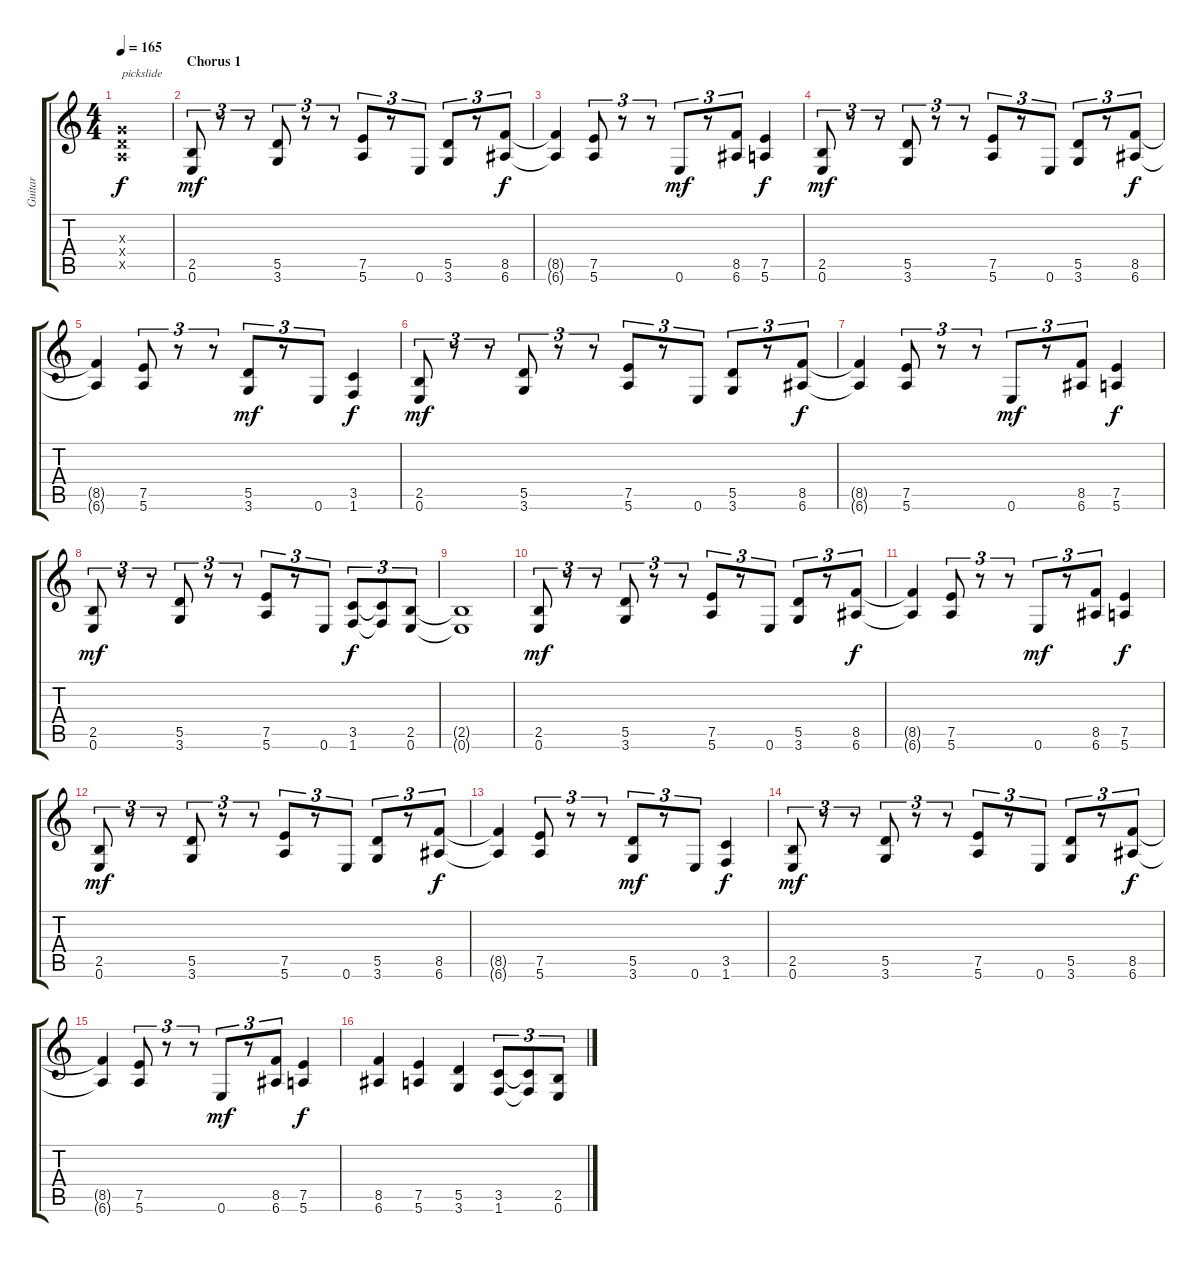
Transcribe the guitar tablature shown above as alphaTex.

\track ("Guitar" "Guitar") {instrument distortionguitar}
\staff {score tabs}
\tuning (E4 B3 G3 D3 A2 E2) {hide}
\ts (4 4)
\tempo 165
\clef g2
\ks c
(0.3{x} 0.4{x} 0.5{x}).1{txt "pickslide" dy f} |
\section ("" "Chorus 1")
(2.5 0.6).8{tu (3 2) dy mf} r.8{tu (3 2)} r.8{tu (3 2)} (5.5 3.6).8{tu (3 2)} r.8{tu (3 2)} r.8{tu (3 2)} (7.5 5.6).8{tu (3 2)} r.8{tu (3 2)} 0.6.8{tu (3 2)} (5.5 3.6).8{tu (3 2)} r.8{tu (3 2)} (8.5 6.6).8{tu (3 2) dy f} |
(8.5{t} 6.6{t}).4 (7.5 5.6).8{tu (3 2)} r.8{tu (3 2)} r.8{tu (3 2)} 0.6.8{tu (3 2) dy mf} r.8{tu (3 2)} (8.5 6.6).8{tu (3 2)} (7.5 5.6).4{dy f} |
(2.5 0.6).8{tu (3 2) dy mf} r.8{tu (3 2)} r.8{tu (3 2)} (5.5 3.6).8{tu (3 2)} r.8{tu (3 2)} r.8{tu (3 2)} (7.5 5.6).8{tu (3 2)} r.8{tu (3 2)} 0.6.8{tu (3 2)} (5.5 3.6).8{tu (3 2)} r.8{tu (3 2)} (8.5 6.6).8{tu (3 2) dy f} |
(8.5{t} 6.6{t}).4 (7.5 5.6).8{tu (3 2)} r.8{tu (3 2)} r.8{tu (3 2)} (5.5 3.6).8{tu (3 2) dy mf} r.8{tu (3 2)} 0.6.8{tu (3 2)} (3.5 1.6).4{dy f} |
(2.5 0.6).8{tu (3 2) dy mf} r.8{tu (3 2)} r.8{tu (3 2)} (5.5 3.6).8{tu (3 2)} r.8{tu (3 2)} r.8{tu (3 2)} (7.5 5.6).8{tu (3 2)} r.8{tu (3 2)} 0.6.8{tu (3 2)} (5.5 3.6).8{tu (3 2)} r.8{tu (3 2)} (8.5 6.6).8{tu (3 2) dy f} |
(8.5{t} 6.6{t}).4 (7.5 5.6).8{tu (3 2)} r.8{tu (3 2)} r.8{tu (3 2)} 0.6.8{tu (3 2) dy mf} r.8{tu (3 2)} (8.5 6.6).8{tu (3 2)} (7.5 5.6).4{dy f} |
(2.5 0.6).8{tu (3 2) dy mf} r.8{tu (3 2)} r.8{tu (3 2)} (5.5 3.6).8{tu (3 2)} r.8{tu (3 2)} r.8{tu (3 2)} (7.5 5.6).8{tu (3 2)} r.8{tu (3 2)} 0.6.8{tu (3 2)} (3.5 1.6).8{tu (3 2) dy f} (3.5{t} 1.6{t}).8{tu (3 2)} (2.5 0.6).8{tu (3 2)} |
(2.5{t} 0.6{t}).1 |
(2.5 0.6).8{tu (3 2) dy mf} r.8{tu (3 2)} r.8{tu (3 2)} (5.5 3.6).8{tu (3 2)} r.8{tu (3 2)} r.8{tu (3 2)} (7.5 5.6).8{tu (3 2)} r.8{tu (3 2)} 0.6.8{tu (3 2)} (5.5 3.6).8{tu (3 2)} r.8{tu (3 2)} (8.5 6.6).8{tu (3 2) dy f} |
(8.5{t} 6.6{t}).4 (7.5 5.6).8{tu (3 2)} r.8{tu (3 2)} r.8{tu (3 2)} 0.6.8{tu (3 2) dy mf} r.8{tu (3 2)} (8.5 6.6).8{tu (3 2)} (7.5 5.6).4{dy f} |
(2.5 0.6).8{tu (3 2) dy mf} r.8{tu (3 2)} r.8{tu (3 2)} (5.5 3.6).8{tu (3 2)} r.8{tu (3 2)} r.8{tu (3 2)} (7.5 5.6).8{tu (3 2)} r.8{tu (3 2)} 0.6.8{tu (3 2)} (5.5 3.6).8{tu (3 2)} r.8{tu (3 2)} (8.5 6.6).8{tu (3 2) dy f} |
(8.5{t} 6.6{t}).4 (7.5 5.6).8{tu (3 2)} r.8{tu (3 2)} r.8{tu (3 2)} (5.5 3.6).8{tu (3 2) dy mf} r.8{tu (3 2)} 0.6.8{tu (3 2)} (3.5 1.6).4{dy f} |
(2.5 0.6).8{tu (3 2) dy mf} r.8{tu (3 2)} r.8{tu (3 2)} (5.5 3.6).8{tu (3 2)} r.8{tu (3 2)} r.8{tu (3 2)} (7.5 5.6).8{tu (3 2)} r.8{tu (3 2)} 0.6.8{tu (3 2)} (5.5 3.6).8{tu (3 2)} r.8{tu (3 2)} (8.5 6.6).8{tu (3 2) dy f} |
(8.5{t} 6.6{t}).4 (7.5 5.6).8{tu (3 2)} r.8{tu (3 2)} r.8{tu (3 2)} 0.6.8{tu (3 2) dy mf} r.8{tu (3 2)} (8.5 6.6).8{tu (3 2)} (7.5 5.6).4{dy f} |
(8.5 6.6).4 (7.5 5.6).4 (5.5 3.6).4 (3.5 1.6).8{tu (3 2)} (3.5{t} 1.6{t}).8{tu (3 2)} (2.5 0.6).8{tu (3 2)}
